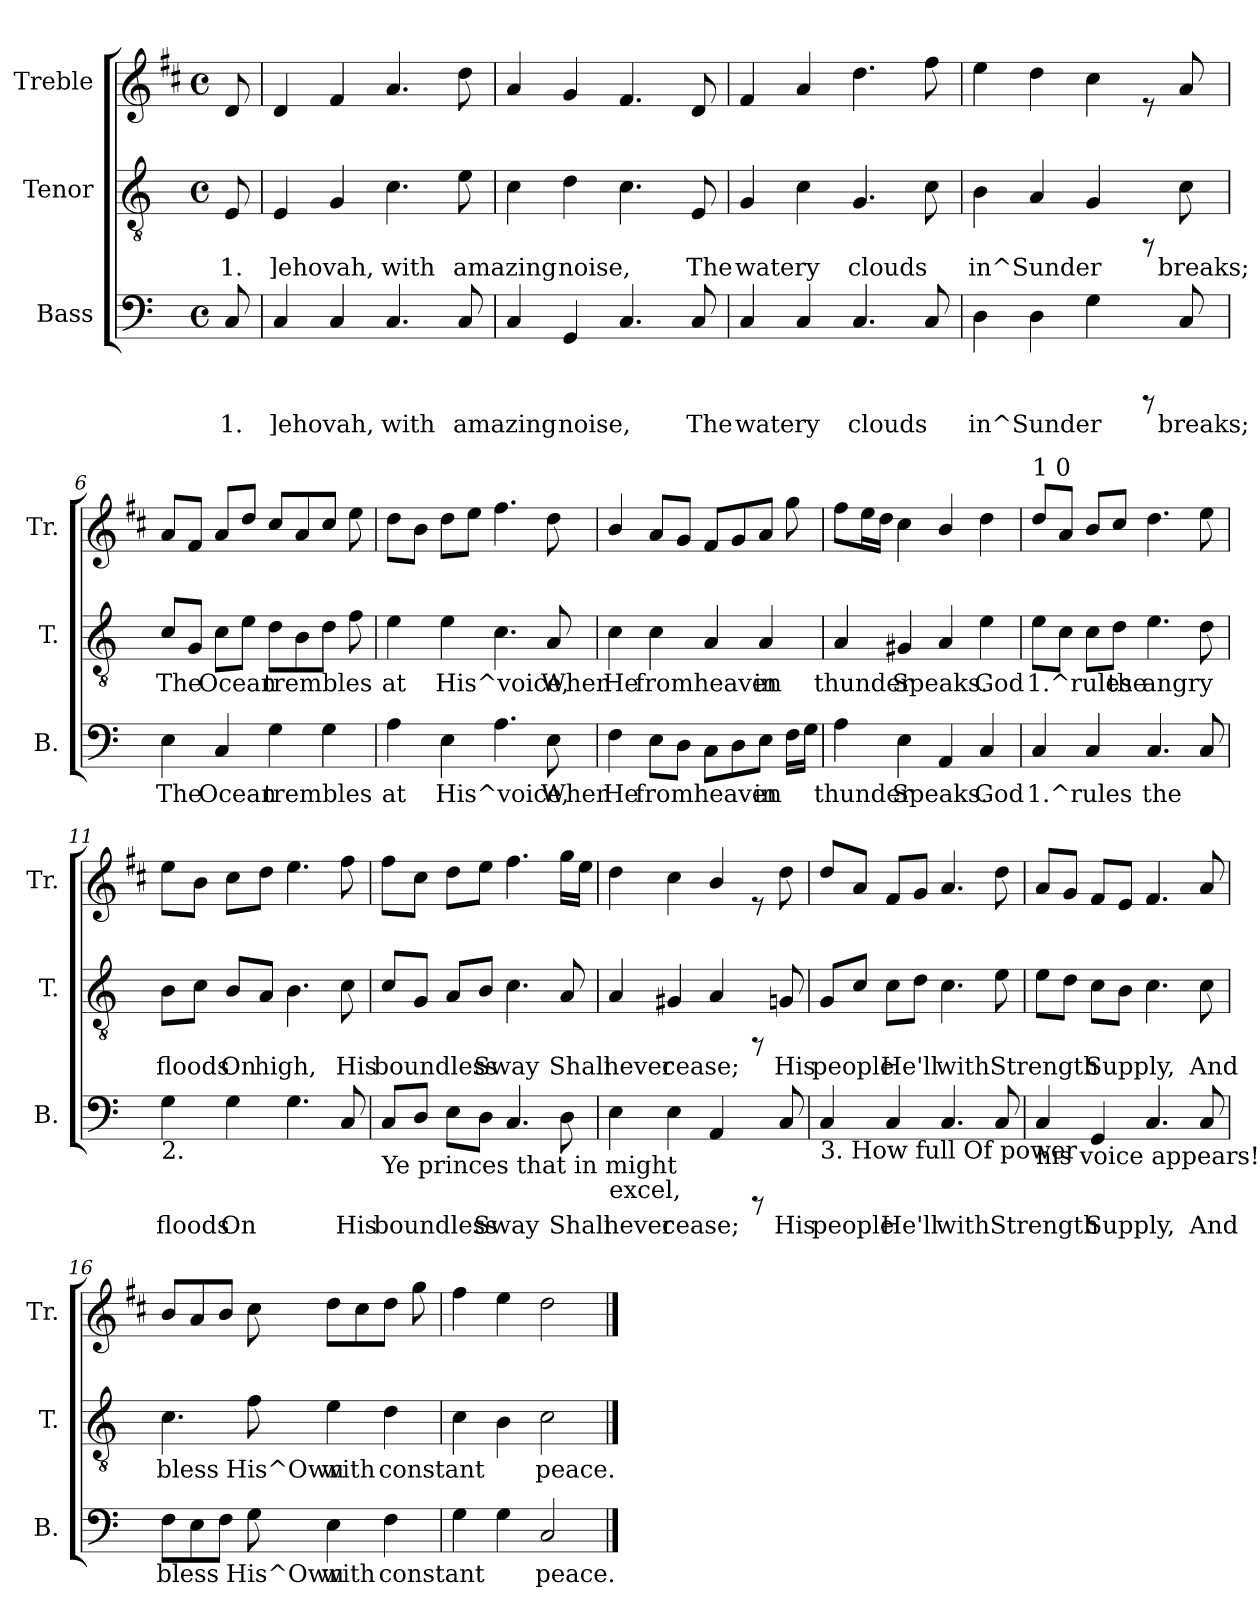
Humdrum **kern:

**kern	**text	**kern	**text	**kern
*part3	*part3	*part2	*part2	*part1
*staff3	*staff3	*staff2	*staff2	*staff1
*I"Bass	*	*I"Tenor	*	*I"Treble
*I'B.	*	*I'T.	*	*I'Tr.
!!LO:PB:g=z
*stria5	*	*stria5	*	*stria5
*clefF4	*	*clefGv2	*	*clefG2
*	*	*	*	*ITrd1c2
*k[]	*	*k[]	*	*k[]
*C:	*	*C:	*	*C:
*M4/4	*	*M4/4	*	*M4/4
*met(c)	*	*met(c)	*	*met(c)
=1	=1	=1	=1	=1
!	!LO:LY:a:cj	!	!LO:LY:b:cj	!
8C/	1.	8E/	1.	8c/
=2	=2	=2	=2	=2
!	!LO:LY:a:cj	!	!LO:LY:b:cj	!
4C/	]ehovah,	4E/	]ehovah,	4c/
!	!LO:LY:a:cj	!	!LO:LY:b:cj	!
4C/	.	4G/	.	4e/
!	!LO:LY:a:cj	!	!LO:LY:b:cj	!
4.C/	with	4.c\	with	4.g/
!	!LO:LY:a:cj	!	!LO:LY:b:cj	!
8C/	amazing	8e\	amazing	8cc\
=3	=3	=3	=3	=3
!	!LO:LY:a:cj	!	!LO:LY:b:cj	!
4C/	.	4c\	.	4g/
!	!LO:LY:a:cj	!	!LO:LY:b:cj	!
4GG/	noise,	4d\	noise,	4f/
!	!LO:LY:a:cj	!	!LO:LY:b:cj	!
4.C/	.	4.c\	.	4.e/
!	!LO:LY:a:cj	!	!LO:LY:b:cj	!
8C/	The	8E/	The	8c/
=4	=4	=4	=4	=4
!	!LO:LY:a:cj	!	!LO:LY:b:cj	!
4C/	watery	4G/	watery	4e/
!	!LO:LY:a:cj	!	!LO:LY:b:cj	!
4C/	.	4c\	.	4g/
!	!LO:LY:a:cj	!	!LO:LY:b:cj	!
4.C/	clouds	4.G/	clouds	4.cc\
!	!LO:LY:a:cj	!	!LO:LY:b:cj	!
8C/	.	8c\	.	8ee\
=5	=5	=5	=5	=5
!	!LO:LY:a:cj	!	!LO:LY:b:cj	!
4D\	in^Sunder	4B\	in^Sunder	4dd>\
!	!LO:LY:a:cj	!	!LO:LY:b:cj	!
4D\	.	4A/	.	4cc\
!	!LO:LY:a:cj	!	!LO:LY:b:cj	!
4G\	.	4G/	.	4b\
8rBBBB	.	8rEE	.	8re
!	!LO:LY:a:cj	!	!LO:LY:b:cj	!
8C/	breaks;	8c\	breaks;	8g/
=6	=6	=6	=6	=6
!	!LO:LY:a:cj	!	!LO:LY:b:cj	!
4E\	The	8c/L	The	8g/L
!	!	!	!LO:LY:b:cj	!
.	.	8G/J	.	8e/J
!	!LO:LY:a:cj	!	!LO:LY:b:cj	!
4C/	Ocean	8c\L	Ocean	8g/L
!	!	!	!LO:LY:b:cj	!
.	.	8e\J	.	8cc/J
!	!LO:LY:a:cj	!	!LO:LY:b:cj	!
4G\	trembles	8d\L	trembles	8b/L
!	!	!	!LO:LY:b:cj	!
.	.	8B\	.	8g/
!	!LO:LY:a:cj	!	!LO:LY:b:cj	!
4G\	.	8d\J	.	8b/J
!	!	!	!LO:LY:b:cj	!
.	.	8f\	.	8dd\
=7	=7	=7	=7	=7
!	!LO:LY:a:cj	!	!LO:LY:b:cj	!
4A\	at	4e\	at	8cc\L
.	.	.	.	8a\J
!	!LO:LY:a:cj	!	!LO:LY:b:cj	!
4E\	His^voice,	4e\	His^voice,	8cc\L
.	.	.	.	8dd\J
!	!LO:LY:a:cj	!	!LO:LY:b:cj	!
4.A\	.	4.c\	.	4.ee\
!	!LO:LY:a:cj	!	!LO:LY:b:cj	!
8E\	When	8A/	When	8cc\
=8	=8	=8	=8	=8
!	!LO:LY:a:cj	!	!LO:LY:b:cj	!
4F\	He	4c\	He	4a/
!	!LO:LY:a:cj	!	!LO:LY:b:cj	!
8E\L	fromheaven	4c\	fromheaven	8g/L
!	!LO:LY:a:cj	!	!	!
8D\J	.	.	.	8f/J
!	!LO:LY:a:cj	!	!LO:LY:b:cj	!
8C\L	.	4A/	.	8e/L
!	!LO:LY:a:cj	!	!	!
8D\	.	.	.	8f/
!	!LO:LY:a:cj	!	!LO:LY:b:cj	!
8E\J	in	4A/	in	8g/J
!	!LO:LY:a:cj	!	!	!
16F\L	.	.	.	8ff\
!	!LO:LY:a:cj	!	!	!
16G\J	.	.	.	.
=9	=9	=9	=9	=9
!	!LO:LY:a:cj	!	!LO:LY:b:cj	!
4A\	thunder	4A/	thunder	8ee\L
.	.	.	.	16dd\
.	.	.	.	16cc\J
!	!LO:LY:a:cj	!	!LO:LY:b:cj	!
4E\	Speaks.	4G#X/	Speaks.	4b\
!	!LO:LY:a:cj	!	!LO:LY:b:cj	!
4AA/	.	4A/	.	4a/
!	!LO:LY:a:cj	!	!LO:LY:b:cj	!
4C/	God	4e\	God	4cc\
!!LO:LB:g=z
=10	=10	=10	=10	=10
!	!	!	!	!LO:TX:a:t=1 0
!	!LO:LY:a:cj	!	!LO:LY:b:cj	!
4C/	1.^rules	8e\L	1.^rules	8cc/L
!	!	!	!LO:LY:b:cj	!
.	.	8c\J	.	8g/J
!	!LO:LY:a:cj	!	!LO:LY:b:cj	!
4C/	.	8c\L	.	8a/L
!	!	!	!LO:LY:b:cj	!
.	.	8d\J	the	8b/J
!	!LO:LY:a:cj	!	!LO:LY:b:cj	!
4.C/	the	4.e\	angry	4.cc\
!	!LO:LY:a:cj	!	!LO:LY:b:cj	!
8C/	.	8d\	.	8dd\
=11	=11	=11	=11	=11
!LO:TX:b:t=2.	!	!	!	!
!	!LO:LY:a:cj	!	!LO:LY:b:cj	!
4G\	floods	8B\L	floods	8dd\L
!	!	!	!LO:LY:b:cj	!
.	.	8c\J	.	8a\J
!	!LO:LY:a:cj	!	!LO:LY:b:cj	!
4G\	On	8B/L	On	8b\L
!	!	!	!LO:LY:b:cj	!
.	.	8A/J	high,	8cc\J
!	!LO:LY:a:cj	!	!LO:LY:b:cj	!
4.G\	.	4.B\	.	4.dd\
!	!LO:LY:a:cj	!	!LO:LY:b:cj	!
8C/	His	8c\	His	8ee\
=12	=12	=12	=12	=12
!LO:TX:b:t=Ye princes that in might	!	!	!	!
!	!LO:LY:a:cj	!	!LO:LY:b:cj	!
8C/L	boundless	8c/L	boundless	8ee\L
!	!LO:LY:a:cj	!	!LO:LY:b:cj	!
8D/J	.	8G/J	.	8b\J
!	!LO:LY:a:cj	!	!LO:LY:b:cj	!
8E\L	.	8A/L	.	8cc\L
!	!LO:LY:a:cj	!	!LO:LY:b:cj	!
8D\J	Sway	8B/J	Sway	8dd\J
!	!LO:LY:a:cj	!	!LO:LY:b:cj	!
4.C/	.	4.c\	.	4.ee\
!	!LO:LY:a:cj	!	!LO:LY:b:cj	!
8D\	Shall	8A/	Shall	16ff\L
.	.	.	.	16dd\J
=13	=13	=13	=13	=13
!LO:TX:b:t=excel,	!	!	!	!
!	!LO:LY:a:cj	!	!LO:LY:b:cj	!
4E\	never	4A/	never	4cc\
!	!LO:LY:a:cj	!	!LO:LY:b:cj	!
4E\	cease;	4G#X/	cease;	4b\
!	!LO:LY:a:cj	!	!LO:LY:b:cj	!
4AA/	.	4A/	.	4a/
8rBBBB	.	8rEE	.	8re
!	!LO:LY:a:cj	!	!LO:LY:b:cj	!
8C/	His	8Gn/	His	8cc\
=14	=14	=14	=14	=14
!LO:TX:b:t=3. How full Of power	!	!	!	!
!	!LO:LY:a:cj	!	!LO:LY:b:cj	!
4C/	people	8G/L	people	8cc/L
!	!	!	!LO:LY:b:cj	!
.	.	8c/J	.	8g/J
!	!LO:LY:a:cj	!	!LO:LY:b:cj	!
4C/	He'll	8c\L	He'll	8e/L
!	!	!	!LO:LY:b:cj	!
.	.	8d\J	.	8f/J
!	!LO:LY:a:cj	!	!LO:LY:b:cj	!
4.C/	with	4.c\	with	4.g/
!	!LO:LY:a:cj	!	!LO:LY:b:cj	!
8C/	Strength	8e\	Strength	8cc\
=15	=15	=15	=15	=15
!LO:TX:b:t=his voice appears!	!	!	!	!
!	!LO:LY:a:cj	!	!LO:LY:b:cj	!
4C/	.	8e\L	.	8g>/L
!	!	!	!LO:LY:b:cj	!
.	.	8d\J	.	8f/J
!	!LO:LY:a:cj	!	!LO:LY:b:cj	!
4GG/	Supply,	8c\L	Supply,	8e/L
!	!	!	!LO:LY:b:cj	!
.	.	8B\J	.	8d/J
!	!LO:LY:a:cj	!	!LO:LY:b:cj	!
4.C/	.	4.c\	.	4.e/
!	!LO:LY:a:cj	!	!LO:LY:b:cj	!
8C/	And	8c\	And	8g/
=16	=16	=16	=16	=16
!	!LO:LY:a:cj	!	!LO:LY:b:cj	!
8F\L	bless	4.c\	bless	8a/L
!	!LO:LY:a:cj	!	!	!
8E\	.	.	.	8g/
!	!LO:LY:a:cj	!	!	!
8F\J	.	.	.	8a/J
!	!LO:LY:a:cj	!	!LO:LY:b:cj	!
8G\	His^Own	8f\	His^Own	8b\
!	!LO:LY:a:cj	!	!LO:LY:b:cj	!
4E\	with	4e\	with	8cc\L
.	.	.	.	8b\
!	!LO:LY:a:cj	!	!LO:LY:b:cj	!
4F\	constant	4d\	constant	8cc\J
.	.	.	.	8ff\
=17	=17	=17	=17	=17
!	!LO:LY:a:cj	!	!LO:LY:b:cj	!
4G\	.	4c\	.	4ee\
!	!LO:LY:a:cj	!	!LO:LY:b:cj	!
4G\	.	4B\	.	4dd\
!	!LO:LY:a:cj	!	!LO:LY:b:cj	!
2C/	peace.	2c\	peace.	2cc\
==	==	==	==	==
*-	*-	*-	*-	*-
